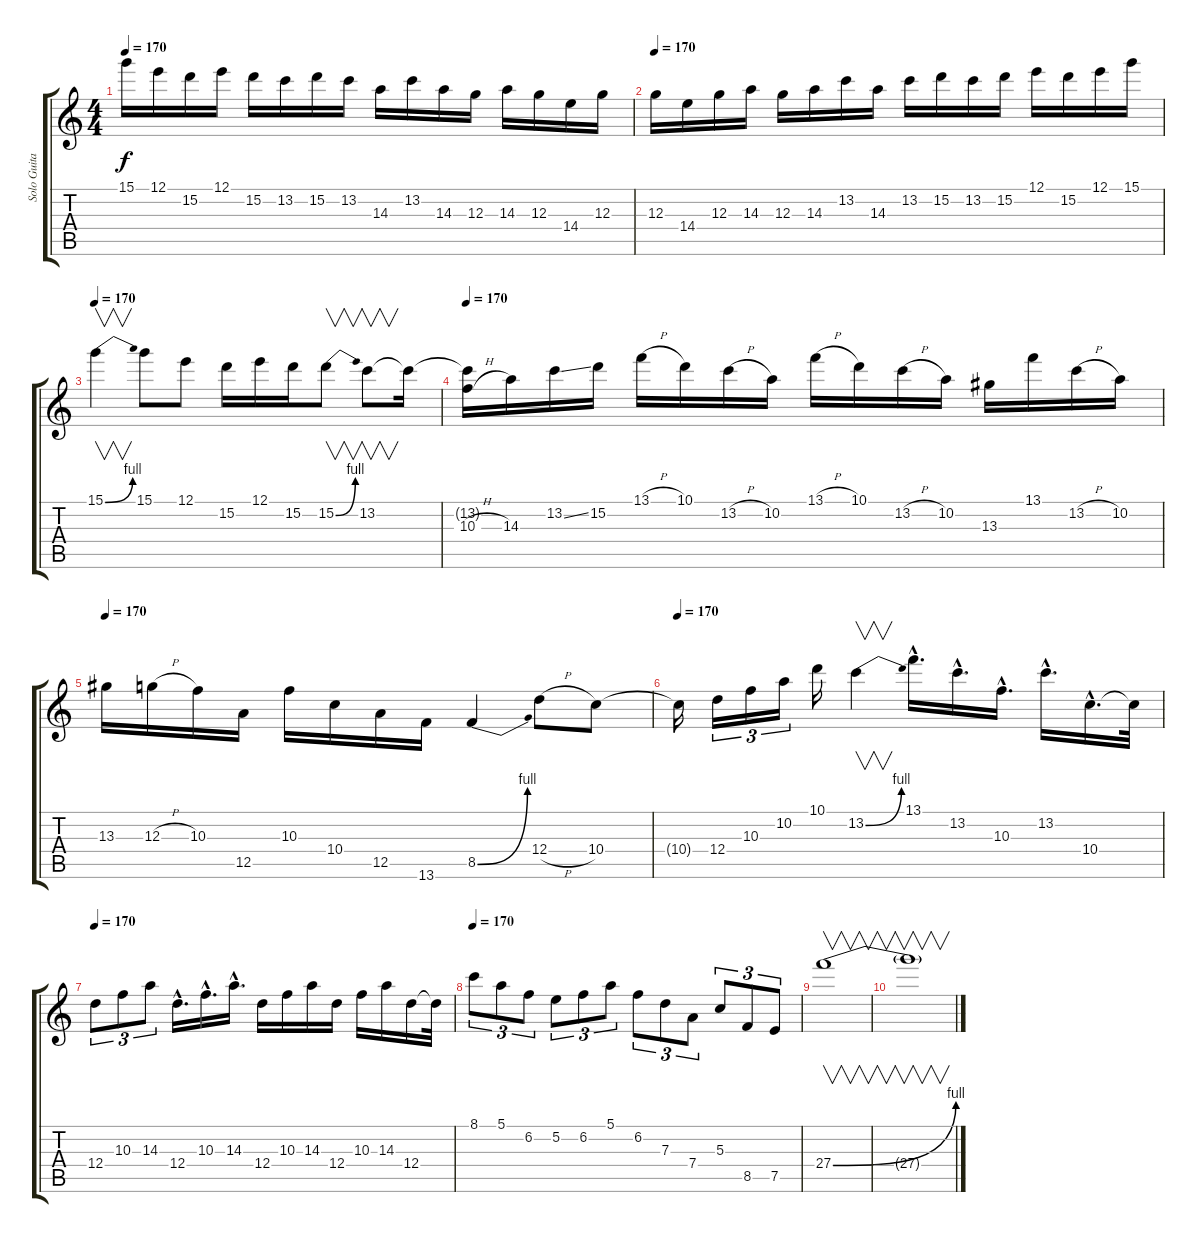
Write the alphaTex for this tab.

\track ("Solo Guitar" "Solo Guita") {instrument distortionguitar}
\staff {score tabs}
\tuning (E4 B3 G3 D3 A2 E2) {hide}
\ts (4 4)
\tempo 170
\clef g2
\ks c
15.1.16{dy f} 12.1.16 15.2.16 12.1.16 15.2.16 13.2.16 15.2.16 13.2.16 14.3.16 13.2.16 14.3.16 12.3.16 14.3.16 12.3.16 14.4.16 12.3.16 |
\tempo 170
12.3.16 14.4.16 12.3.16 14.3.16 12.3.16 14.3.16 13.2.16 14.3.16 13.2.16 15.2.16 13.2.16 15.2.16 12.1.16 15.2.16 12.1.16 15.1.16 |
\tempo 170
15.1{be (bend 0 0 60 4)}.4{v} 15.1.8 12.1.8 15.2.16 12.1.16 15.2.16 15.2{be (bend 0 0 60 4)}.8{v} 13.2.8{v} 13.2{t}.16 |
\tempo 170
(13.2{t} 10.3{h}).16 14.3.16 13.2{ss}.16 15.2.16 13.1{h}.16 10.1.16 13.2{h}.16 10.2.16 13.1{h}.16 10.1.16 13.2{h}.16 10.2.16 13.3.16 13.1.16 13.2{h}.16 10.2.16 |
\tempo 170
13.3.16 12.3{h}.16 10.3.16 12.5.16 10.3.16 10.4.16 12.5.16 13.6.16 8.5{be (bend 0 0 60 4)}.4 12.4{h}.8 10.4.8 |
\tempo 170
10.4{t}.16 12.4.16{tu (3 2)} 10.3.16{tu (3 2)} 10.2.16{tu (3 2)} 10.1.16 13.2{be (bend 0 0 60 4)}.4{v} 13.1{hac}.16{d} 13.2{hac}.16{d} 10.3{hac}.16{d} 13.2{hac}.16{d} 10.4{hac}.16{d} 10.4{t}.32 |
\tempo 170
12.4.8{tu (3 2)} 10.3.8{tu (3 2)} 14.3.8{tu (3 2)} 12.4{hac}.16{d} 10.3{hac}.16{d} 14.3{hac}.16{d} 12.4.16 10.3.16 14.3.16 12.4.16 10.3.16 14.3.16 12.4.16 12.4{t}.32 |
\tempo 170
8.1.8{tu (3 2)} 5.1.8{tu (3 2)} 6.2.8{tu (3 2)} 5.2.8{tu (3 2)} 6.2.8{tu (3 2)} 5.1.8{tu (3 2)} 6.2.8{tu (3 2)} 7.3.8{tu (3 2)} 7.4.8{tu (3 2)} 5.3.8{tu (3 2)} 8.5.8{tu (3 2)} 7.5.8{tu (3 2)} |
27.4{be (bend 0 0 60 4)}.1{v} |
27.4{t}.1{v}
